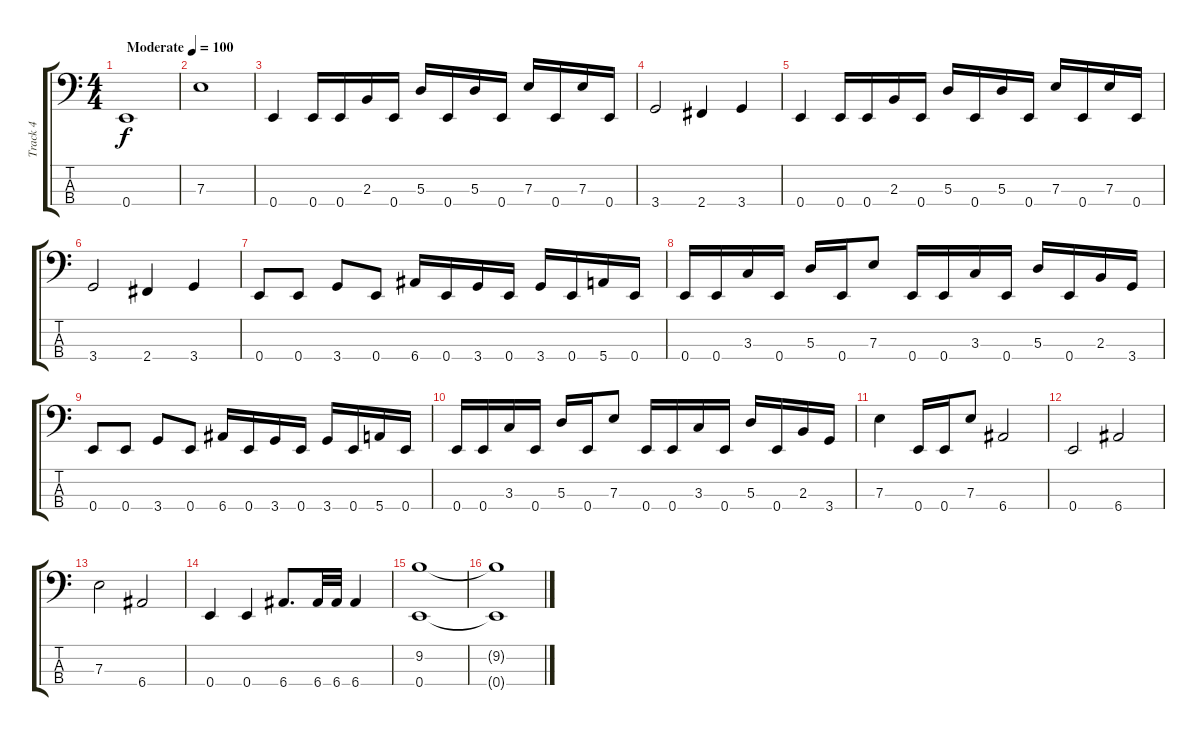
\track ("Track 4" "Track 4") {instrument electricbassfinger}
\staff {score tabs}
\tuning (G2 D2 A1 E1) {hide}
\ts (4 4)
\tempo (100 "Moderate")
\clef f4
\ks c
0.4.1{dy f instrument electricbassfinger} |
7.3.1 |
0.4.4 0.4.16 0.4.16 2.3.16 0.4.16 5.3.16 0.4.16 5.3.16 0.4.16 7.3.16 0.4.16 7.3.16 0.4.16 |
3.4.2 2.4.4 3.4.4 |
0.4.4 0.4.16 0.4.16 2.3.16 0.4.16 5.3.16 0.4.16 5.3.16 0.4.16 7.3.16 0.4.16 7.3.16 0.4.16 |
3.4.2 2.4.4 3.4.4 |
0.4.8 0.4.8 3.4.8 0.4.8 6.4.16 0.4.16 3.4.16 0.4.16 3.4.16 0.4.16 5.4.16 0.4.16 |
0.4.16 0.4.16 3.3.16 0.4.16 5.3.16 0.4.16 7.3.8 0.4.16 0.4.16 3.3.16 0.4.16 5.3.16 0.4.16 2.3.16 3.4.16 |
0.4.8 0.4.8 3.4.8 0.4.8 6.4.16 0.4.16 3.4.16 0.4.16 3.4.16 0.4.16 5.4.16 0.4.16 |
0.4.16 0.4.16 3.3.16 0.4.16 5.3.16 0.4.16 7.3.8 0.4.16 0.4.16 3.3.16 0.4.16 5.3.16 0.4.16 2.3.16 3.4.16 |
7.3.4 0.4.16 0.4.16 7.3.8 6.4.2 |
0.4.2 6.4.2 |
7.3.2 6.4.2 |
0.4.4 0.4.4 6.4.8{d} 6.4.32 6.4.32 6.4.4 |
(9.2 0.4).1 |
(9.2{t} 0.4{t}).1
